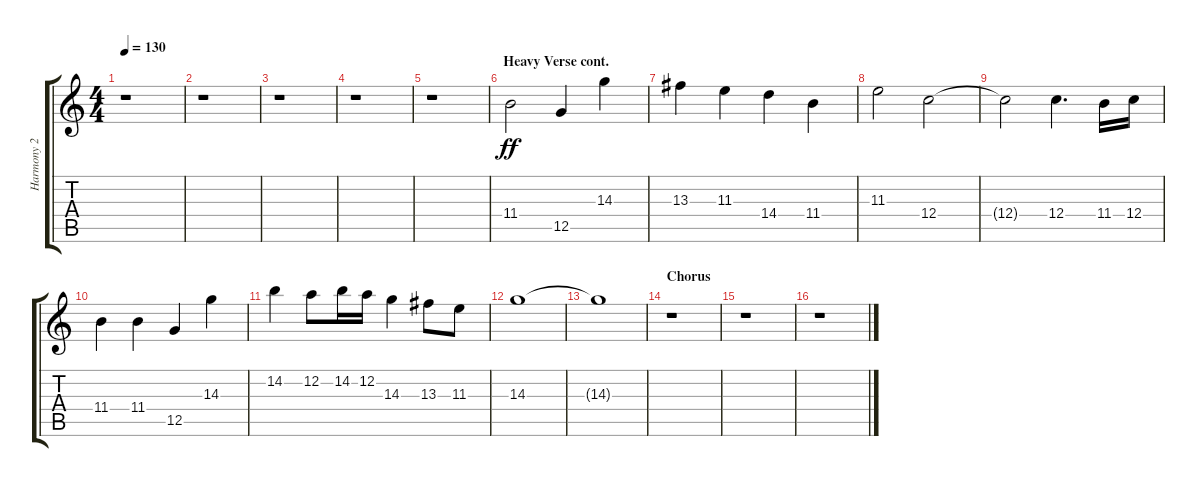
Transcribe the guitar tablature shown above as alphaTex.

\track ("Harmony 2" "Harmony 2") {instrument overdrivenguitar}
\staff {score tabs}
\tuning (D4 A3 F3 C3 G2 C2) {hide}
\ts (4 4)
\tempo 130
\clef g2
\ks aminor
r.1{dy ff} |
r.1 |
r.1 |
r.1 |
r.1 |
\section ("" "Heavy Verse cont.")
11.4.2 12.5.4 14.3.4 |
13.3.4 11.3.4 14.4.4 11.4.4 |
11.3.2 12.4.2 |
12.4{t}.2 12.4.4{d} 11.4.16 12.4.16 |
11.4.4 11.4.4 12.5.4 14.3.4 |
14.2.4 12.2.8 14.2.16 12.2.16 14.3.4 13.3.8 11.3.8 |
14.3.1 |
14.3{t}.1 |
\section ("" "Chorus")
r.1 |
r.1 |
r.1
